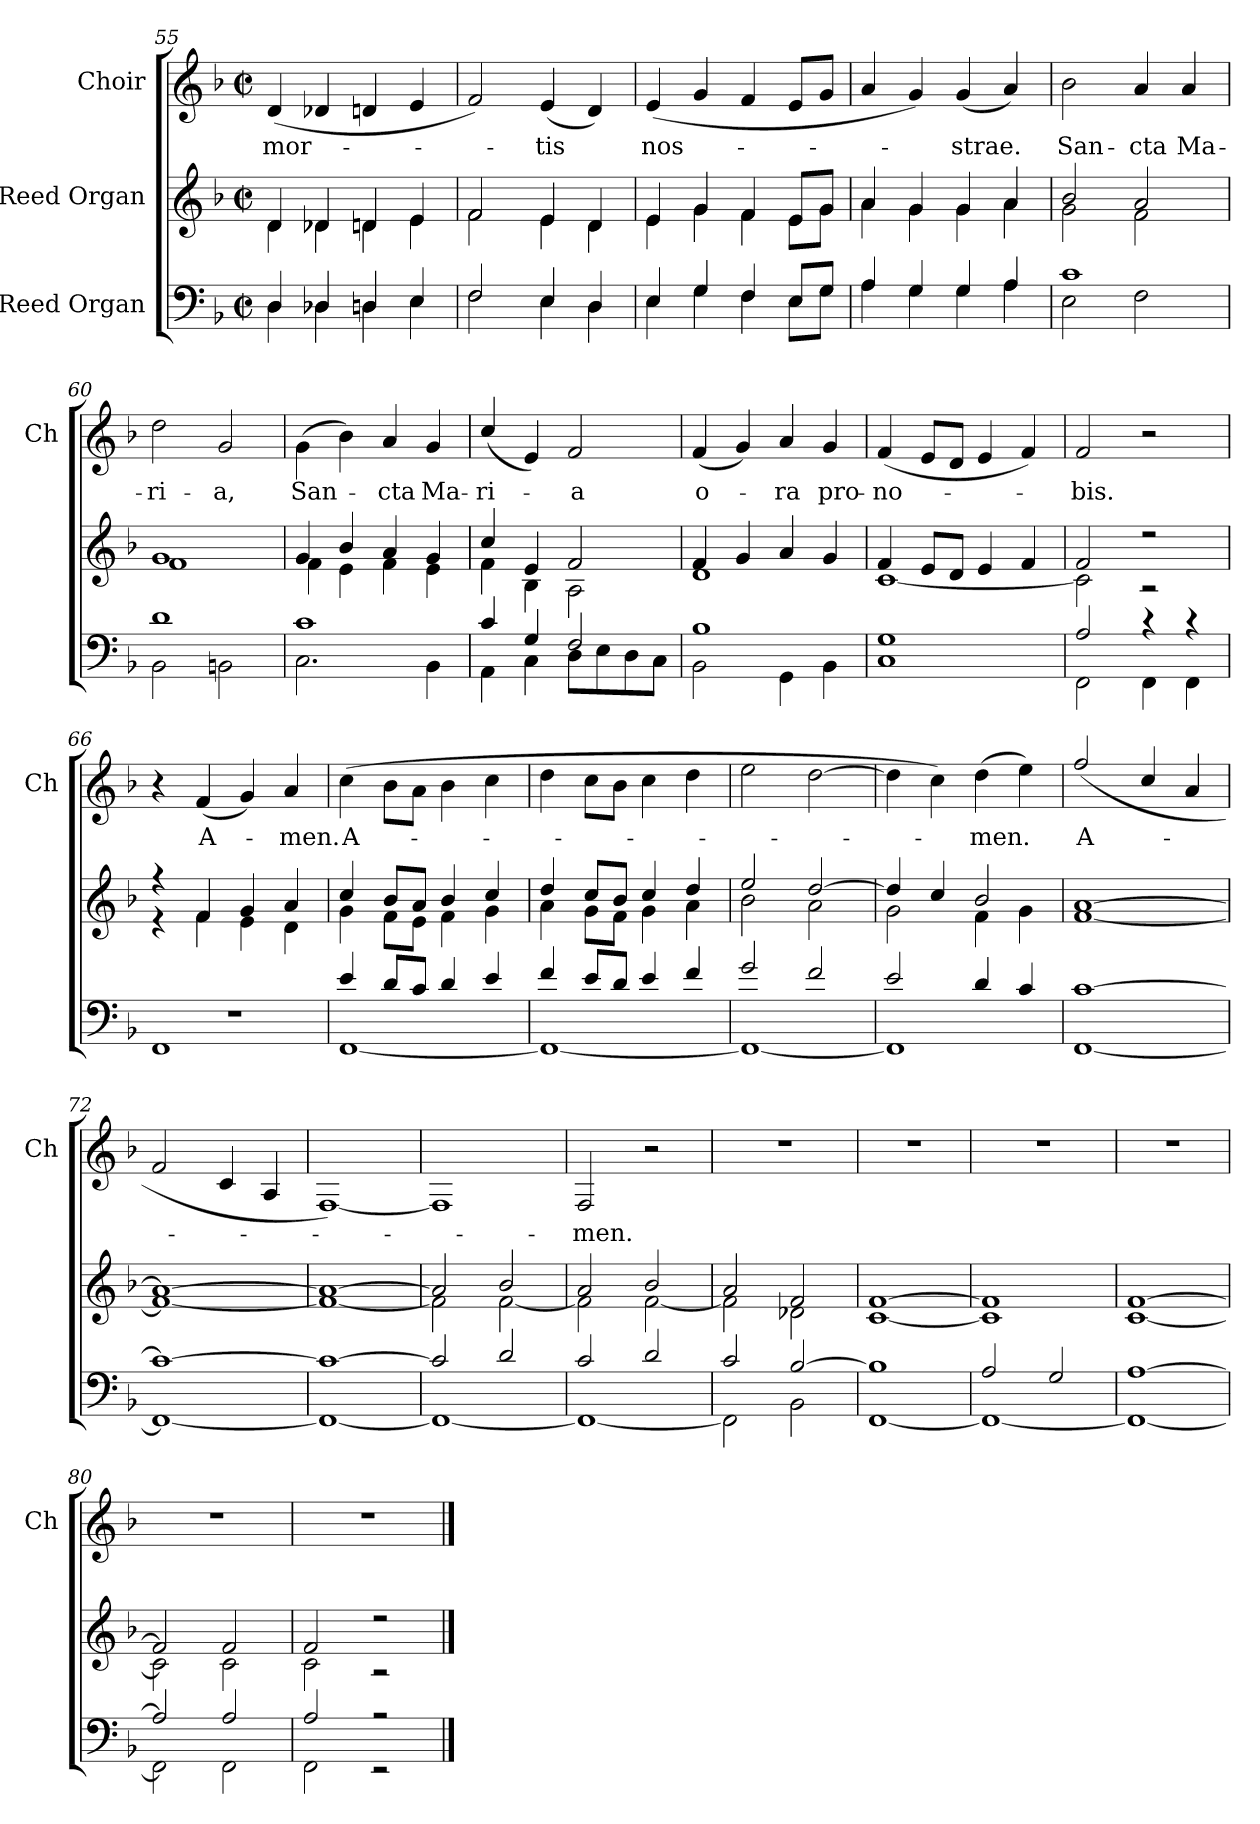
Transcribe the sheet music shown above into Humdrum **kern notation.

**kern	**kern	**kern	**text
*part3	*part2	*part1	*part1
*staff3	*staff2	*staff1	*staff1
*I"Reed Organ	*I"Reed Organ	*I"Choir	*
*	*	*I'Ch	*
*clefF4	*clefG2	*clefG2	*
*k[b-]	*k[b-]	*k[b-]	*
*F:	*F:	*F:	*
*M2/2	*M2/2	*M2/2	*
*met(c|)	*met(c|)	*met(c|)	*
=55	=55	=55	=55
*^	*^	*	*
4D/	4D\	4d/	4d\	(4d/	mor-
4D-X/	4D-\	4d-X/	4d-\	4d-X/	.
4Dn/	4D\	4dn/	4d\	4dn/	.
4E/	4E\	4e/	4e\	4e/	.
=56	=56	=56	=56	=56	=56
2F/	2F\	2f/	2f\	2f/)	.
4E/	4E\	4e/	4e\	(4e/	-tis
4D/	4D\	4d/	4d\	4d/)	.
=57	=57	=57	=57	=57	=57
4E/	4E\	4e/	4e\	(4e/	nos-
4G/	4G\	4g/	4g\	4g/	.
4F/	4F\	4f/	4f\	4f/	.
8E/L	8E\L	8e/L	8e\L	8e/L	.
8G/J	8G\J	8g/J	8g\J	8g/J	.
=58	=58	=58	=58	=58	=58
4A/	4A\	4a/	4a\	4a/	.
4G/	4G\	4g/	4g\	4g/)	.
4G/	4G\	4g/	4g\	(4g/	-strae.
4A/	4A\	4a/	4a\	4a/)	.
!!LO:LB:g=z
=59	=59	=59	=59	=59	=59
1c	2E\	2b-/	2g\	2b-\	San-
.	2F\	2a/	2f\	4a/	-cta
.	.	.	.	4a/	Ma-
=60	=60	=60	=60	=60	=60
1d	2BB-\	1g	1f	2dd\	-ri-
.	2BBn\	.	.	2g/	-a,
=61	=61	=61	=61	=61	=61
1c	2.C\	4g/	4f\	(4g\	San-
.	.	4b-/	4e\	4b-\)	.
.	.	4a/	4f\	4a/	cta
.	4BB-\	4g/	4e\	4g/	Ma-
=62	=62	=62	=62	=62	=62
4c/	4AA\	4cc/	4f\	(4cc/	-ri-
4G/	4C\	4e/	4B-\	4e/)	.
2F/	8D\L	2f/	2A\	2f/	-a
.	8E\	.	.	.	.
.	8D\	.	.	.	.
.	8C\J	.	.	.	.
=63	=63	=63	=63	=63	=63
1B-	2BB-\	4f/	1d	(4f/	o-
.	.	4g/	.	4g/)	.
.	4GG\	4a/	.	4a/	-ra
.	4BB-\	4g/	.	4g/	pro-
=64	=64	=64	=64	=64	=64
1G	1C	4f/	[1c	(4f/	-no-
.	.	8e/L	.	8e/L	.
.	.	8d/J	.	8d/J	.
.	.	4e/	.	4e/	.
.	.	4f/	.	4f/)	.
=65	=65	=65	=65	=65	=65
2A/	2FF\	2f/	2c\]	2f/	-bis.
4r	4FF\	2r	2r	2r	.
4r	4FF\	.	.	.	.
!!LO:LB:g=z
=66	=66	=66	=66	=66	=66
1r	1FF	4r	4r	4r	.
.	.	4f/	4f\	(4f/	A-
.	.	4g/	4e\	4g/)	.
.	.	4a/	4d\	4a/	men.
=67	=67	=67	=67	=67	=67
4e/	[1FF	4cc/	4g\	(4cc\	A-
8d/L	.	8b-/L	8f\L	8b-\L	.
8c/J	.	8a/J	8e\J	8a\J	.
4d/	.	4b-/	4f\	4b-\	.
4e/	.	4cc/	4g\	4cc\	.
=68	=68	=68	=68	=68	=68
4f/	1FF_	4dd/	4a\	4dd\	.
8e/L	.	8cc/L	8g\L	8cc\L	.
8d/J	.	8b-/J	8f\J	8b-\J	.
4e/	.	4cc/	4g\	4cc\	.
4f/	.	4dd/	4a\	4dd\	.
=69	=69	=69	=69	=69	=69
2g/	1FF_	2ee/	2b-\	2ee\	.
2f/	.	[2dd/	2a\	[2dd\	.
=70	=70	=70	=70	=70	=70
2e/	1FF]	4dd/]	2g\	4dd\]	.
.	.	4cc/	.	4cc\)	.
4d/	.	2b-/	4f\	(4dd\	-men.
4c/	.	.	4g\	4ee\)	.
=71	=71	=71	=71	=71	=71
[1c	[1FF	[1a	[1f	(2ff/	A-
.	.	.	.	4cc/	.
.	.	.	.	4a/	.
=72	=72	=72	=72	=72	=72
1c_	1FF_	1a_	1f_	2f/	.
.	.	.	.	4c/	.
.	.	.	.	4A/	.
=73	=73	=73	=73	=73	=73
1c_	1FF_	1a_	1f_	[1F)	.
=74	=74	=74	=74	=74	=74
2c/]	1FF_	2a/]	2f\]	1F]	.
2d/	.	2b-/	[2f\	.	.
=75	=75	=75	=75	=75	=75
2c/	1FF_	2a/	2f\]	2F/	-men.
2d/	.	2b-/	[2f\	2r	.
=76	=76	=76	=76	=76	=76
2c/	2FF\]	2a/	2f\]	1r	.
[2B-/	2BB-\	2f/	2d-X\	.	.
!!LO:LB:g=z
=77	=77	=77	=77	=77	=77
1B-]	[1FF	[1f	[1c	1r	.
=78	=78	=78	=78	=78	=78
2A/	1FF_	1f]	1c]	1r	.
2G/	.	.	.	.	.
=79	=79	=79	=79	=79	=79
[1A	1FF_	[1f	[1c	1r	.
=80	=80	=80	=80	=80	=80
2A/]	2FF\]	2f/]	2c\]	1r	.
2A/	2FF\	2f/	2c\	.	.
=81	=81	=81	=81	=81	=81
2A/	2FF\	2f/	2c\	1r	.
2r	2r	2r	2r	.	.
*v	*v	*	*	*	*
*	*v	*v	*	*
==	==	==	==
*-	*-	*-	*-
